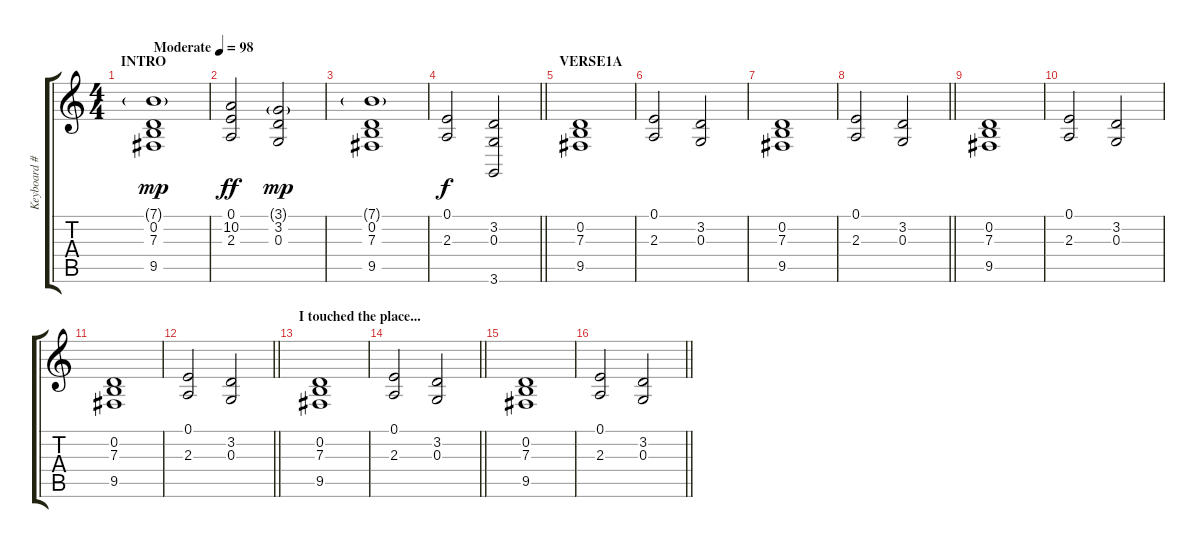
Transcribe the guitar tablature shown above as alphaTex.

\track ("Keyboard #1" "Keyboard #") {instrument acousticgrandpiano}
\staff {score tabs}
\tuning (E4 B3 G3 D3 A2 E2) {hide}
\ts (4 4)
\section ("" "INTRO")
\tempo (98 "Moderate")
\clef g2
\ks c
(7.1{g} 0.2 7.3 9.5).1{dy mp instrument acousticgrandpiano} |
(0.1 10.2 2.3).2{dy ff} (3.1{g} 3.2 0.3).2{dy mp} |
(7.1{g} 0.2 7.3 9.5).1 |
\barLineRight lightlight
(0.1 2.3).2{dy f} (3.2 0.3 3.6).2 |
\section ("" "VERSE1A")
(0.2 7.3 9.5).1 |
(0.1 2.3).2 (3.2 0.3).2 |
(0.2 7.3 9.5).1 |
\barLineRight lightlight
(0.1 2.3).2 (3.2 0.3).2 |
(0.2 7.3 9.5).1 |
(0.1 2.3).2 (3.2 0.3).2 |
(0.2 7.3 9.5).1 |
\barLineRight lightlight
(0.1 2.3).2 (3.2 0.3).2 |
\section ("" "I touched the place...")
(0.2 7.3 9.5).1 |
\barLineRight lightlight
(0.1 2.3).2 (3.2 0.3).2 |
(0.2 7.3 9.5).1 |
\barLineRight lightlight
(0.1 2.3).2 (3.2 0.3).2
